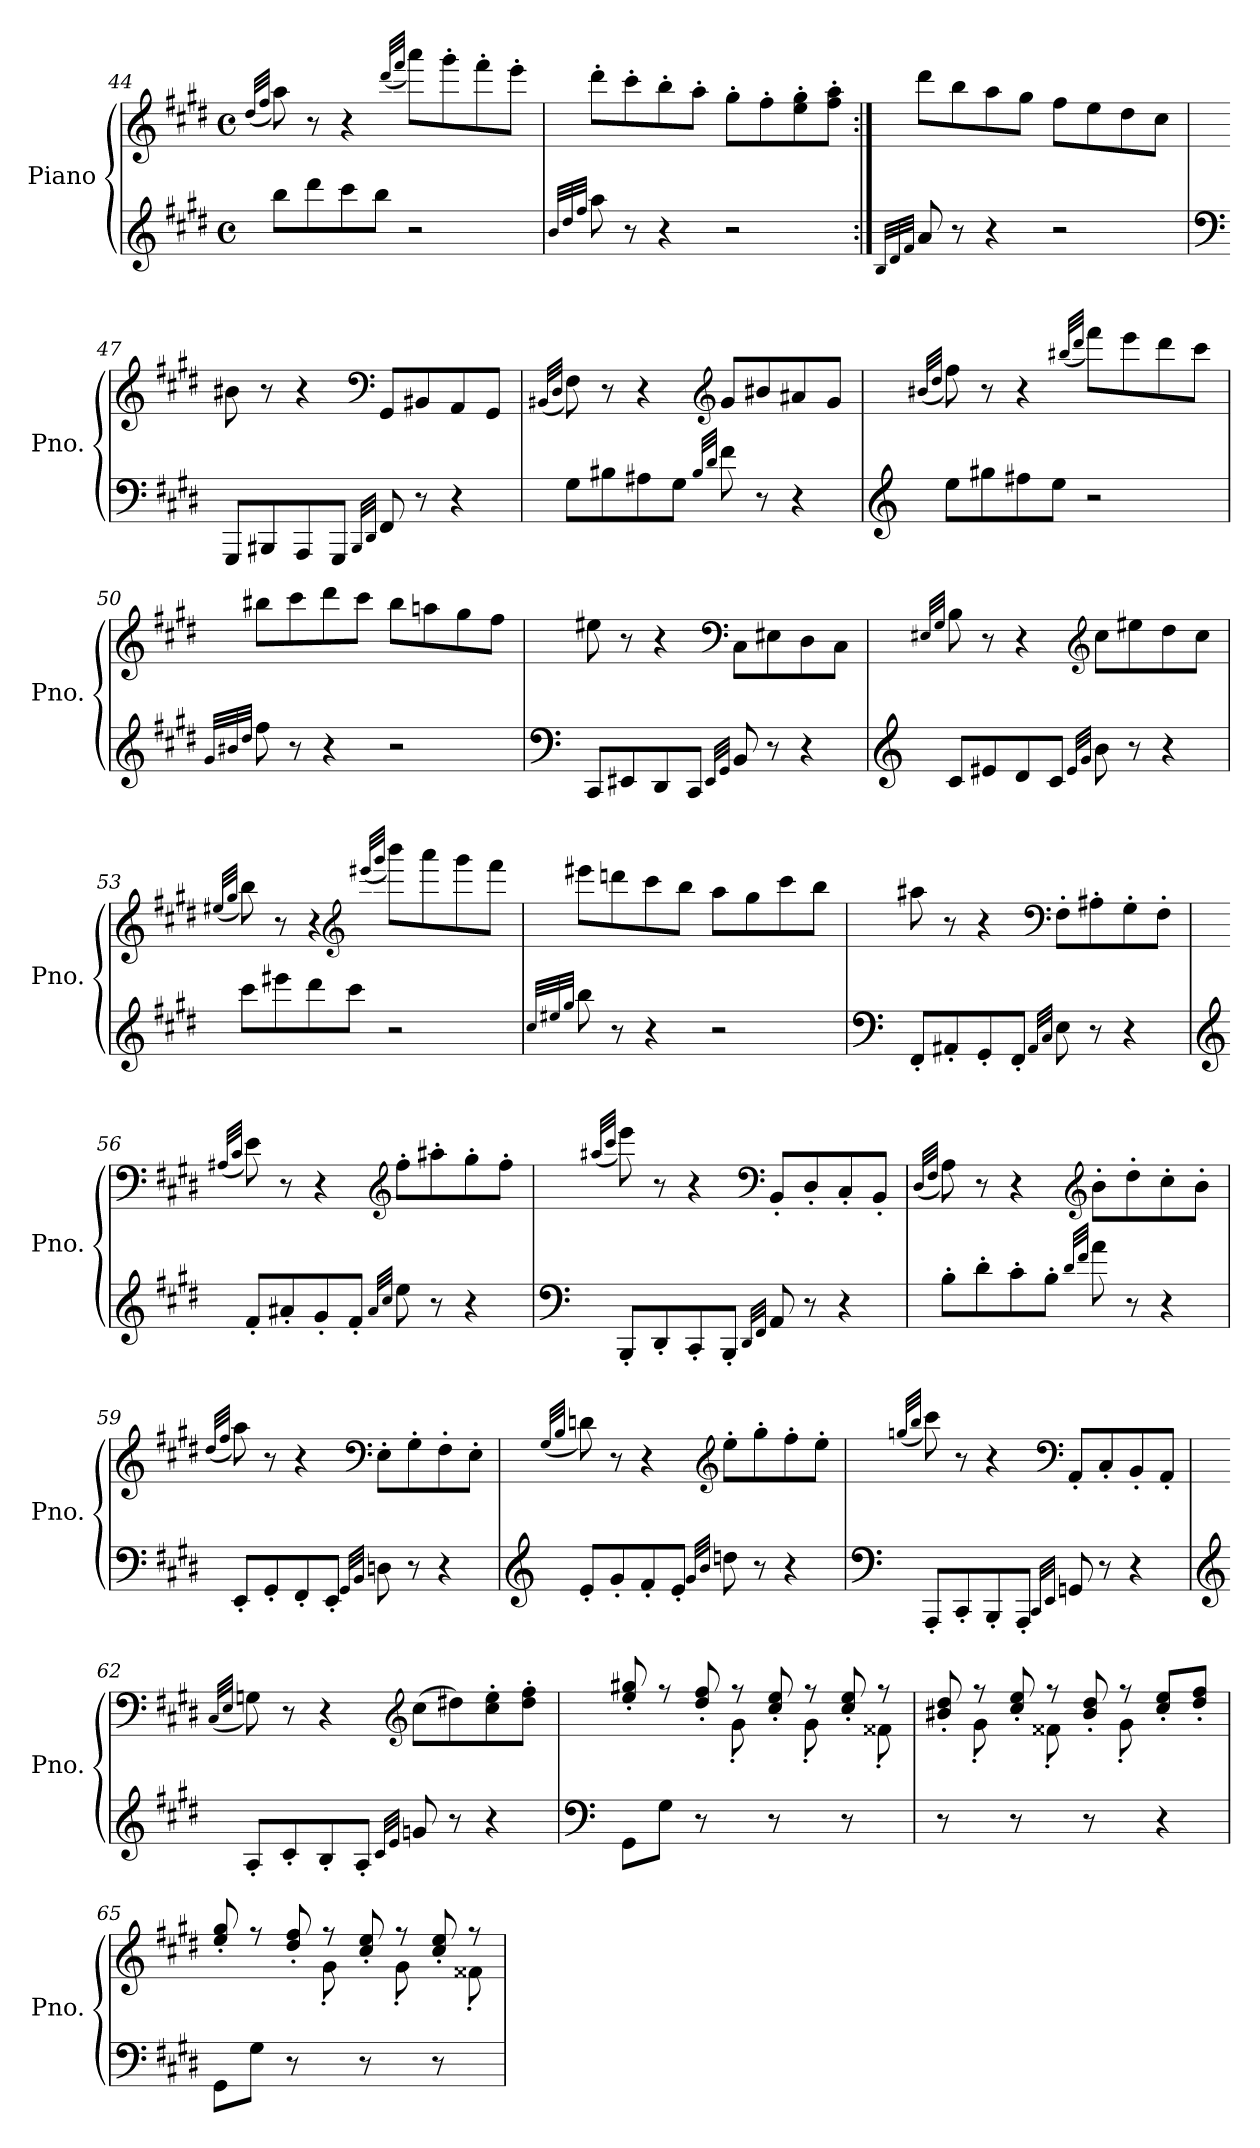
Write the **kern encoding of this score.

**kern	**kern
*part1	*part1
*staff2	*staff1
*I"Piano	*
*I'Pno.	*
*clefG2	*clefG2
*k[f#c#g#d#]	*k[f#c#g#d#]
*M4/4	*M4/4
*met(c)	*met(c)
=44	=44
.	(32qdd#/LLL
.	32qff#/JJJ
8bb\L	8aa\)
8ddd#\	8r
8ccc#\	4r
8bb\J	.
.	(32qddd#/LLL
.	32qfff#/JJJ
2r	8aaa\L)
.	8ggg#'\
.	8fff#'\
.	8eee'\J
!!LO:LB:g=z
=45	=45
32qb/LLL	.
32qdd#/	.
32qff#/JJJ	.
8aa\	8ddd#'\L
8r	8ccc#'\
4r	8bb'\
.	8aa'\J
2r	8gg#'\L
.	8ff#'\
.	8ee\' 8gg#\'
.	8ff#\' 8aa\'J
=46:|!	=46:|!
32qB/LLL	.
32qd#/	.
32qf#/JJJ	.
8a/	8ddd#\L
8r	8bb\
4r	8aa\
.	8gg#\J
2r	8ff#\L
.	8ee\
.	8dd#\
.	8cc#\J
=47	=47
*clefF4	*
8GGG#/L	8b#X\
8BBB#X/	8r
8AAA/	4r
8GGG#/J	.
32qBBB#/LLL	.
32qDD#/JJJ	.
*	*clefF4
8FF#/	8GG#/L
8r	8BB#X/
4r	8AA/
.	8GG#/J
=48	=48
.	(32qBB#X/LLL
.	32qD#/JJJ
8G#\L	8F#\)
8B#X\	8r
8A#X\	4r
8G#\J	.
32qB#/LLL	.
32qd#/JJJ	.
*	*clefG2
8f#\	8g#/L
8r	8b#X/
4r	8a#X/
.	8g#/J
!!LO:PB:g=z
=49	=49
*clefG2	*
.	(32qb#X/LLL
.	32qdd#/JJJ
8ee\L	8ff#\)
8gg#X\	8r
8ff#X\	4r
8ee\J	.
.	(32qbb#X/LLL
.	32qddd#/JJJ
2r	8fff#\L)
.	8eee\
.	8ddd#\
.	8ccc#\J
=50	=50
32qg#/LLL	.
32qb#X/	.
32qdd#/JJJ	.
8ff#\	8bb#X\L
8r	8ccc#\
4r	8ddd#\
.	8ccc#\J
2r	8bb#\L
.	8aan\
.	8gg#\
.	8ff#\J
=51	=51
*clefF4	*
8CC#/L	8ee#X\
8EE#X/	8r
8DD#/	4r
8CC#/J	.
32qEE#/LLL	.
32qGG#/JJJ	.
*	*clefF4
8BB/	8C#\L
8r	8E#X\
4r	8D#\
.	8C#\J
=52	=52
*clefG2	*
.	32qE#X/LLL
.	32qG#/JJJ
8c#/L	8B\
8e#X/	8r
8d#/	4r
8c#/J	.
32qe#/LLL	.
32qg#/JJJ	.
*	*clefG2
8b\	8cc#\L
8r	8ee#X\
4r	8dd#\
.	8cc#\J
!!LO:LB:g=z
=53	=53
.	(32qee#X/LLL
.	32qgg#/JJJ
8ccc#\L	8bb\)
8eee#X\	8r
8ddd#\	4r
8ccc#\J	.
*	*clefG2
.	(32qeee#X/LLL
.	32qggg#/JJJ
2r	8bbb\L)
.	8aaa\
.	8ggg#\
.	8fff#\J
=54	=54
32qcc#/LLL	.
32qee#X/	.
32qgg#/JJJ	.
8bb\	8eee#X\L
8r	8dddn\
4r	8ccc#\
.	8bb\J
2r	8aa\L
.	8gg#\
.	8ccc#\
.	8bb\J
=55	=55
*clefF4	*
8FF#'/L	8aa#X\
8AA#X'/	8r
8GG#'/	4r
8FF#'/J	.
32qAA#/LLL	.
32qC#/JJJ	.
*	*clefF4
8E\	8F#'\L
8r	8A#X'\
4r	8G#'\
.	8F#'\J
=56	=56
*clefG2	*
.	(32qA#X/LLL
.	32qc#/JJJ
8f#'/L	8e\)
8a#X'/	8r
8g#'/	4r
8f#'/J	.
32qa#/LLL	.
32qcc#/JJJ	.
*	*clefG2
8ee\	8ff#'\L
8r	8aa#X'\
4r	8gg#'\
.	8ff#'\J
!!LO:LB:g=z
=57	=57
*clefF4	*
.	(32qaa#X/LLL
.	32qccc#/JJJ
8BBB'/L	8eee\)
8DD#'/	8r
8CC#'/	4r
8BBB'/J	.
32qDD#/LLL	.
32qFF#/JJJ	.
*	*clefF4
8AA/	8BB'/L
8r	8D#'/
4r	8C#'/
.	8BB'/J
=58	=58
.	(32qD#/LLL
.	32qF#/JJJ
8B'\L	8A\)
8d#'\	8r
8c#'\	4r
8B'\J	.
32qd#/LLL	.
32qf#/JJJ	.
*	*clefG2
8a\	8b'\L
8r	8dd#'\
4r	8cc#'\
.	8b'\J
=59	=59
.	(32qdd#/LLL
.	32qff#/JJJ
8EE'/L	8aa\)
8GG#'/	8r
8FF#'/	4r
8EE'/J	.
32qGG#/LLL	.
32qBB/JJJ	.
*	*clefF4
8Dn\	8E'\L
8r	8G#'\
4r	8F#'\
.	8E'\J
=60	=60
*clefG2	*
.	(32qG#/LLL
.	32qB/JJJ
8e'/L	8dn\)
8g#'/	8r
8f#'/	4r
8e'/J	.
32qg#/LLL	.
32qb/JJJ	.
*	*clefG2
8ddn\	8ee'\L
8r	8gg#'\
4r	8ff#'\
.	8ee'\J
!!LO:LB:g=z
=61	=61
*clefF4	*
.	(32qggn/LLL
.	32qbb/JJJ
8AAA'/L	8ccc#\)
8CC#'/	8r
8BBB'/	4r
8AAA'/J	.
32qCC#/LLL	.
32qEE/JJJ	.
*	*clefF4
8GGn/	8AA'/L
8r	8C#'/
4r	8BB'/
.	8AA'/J
=62	=62
*clefG2	*
.	(32qC#/LLL
.	32qE/JJJ
8A'/L	8Gn\)
8c#'/	8r
8B'/	4r
8A'/J	.
32qc#/LLL	.
32qe/JJJ	.
*	*clefG2
8gn/	(8cc#\L
8r	8dd#X\)
4r	8cc#\' 8ee\'
.	8dd#\' 8ff#\'J
=63	=63
*clefF4	*
*	*^
8GG#\L	8ee/' 8gg#X/'	4.ryy
8G#\J	8rff	.
8r	8dd#/' 8ff#/'	.
8ryy	8rff	8g#'\
8r	8cc#/' 8ee/'	8ryy
8ryy	8rff	8g#'\
8r	8cc#/' 8ee/'	8ryy
8ryy	8rff	8f##X'\
=64	=64	=64
8r	8b#X/' 8dd#/'	8ryy
8ryy	8rff	8g#'\
8r	8cc#/' 8ee/'	8ryy
8ryy	8rff	8f##X'\
8r	8b#/' 8dd#/'	8ryy
8ryy	8rff	8g#'\
4r	8cc#/' 8ee/'L	4ryy
.	8dd#/' 8ff#/'J	.
!!LO:PB:g=z	!!
=65	=65	=65
8GG#\L	8ee/' 8gg#/'	4.ryy
8G#\J	8rff	.
8r	8dd#/' 8ff#/'	.
8ryy	8rff	8g#'\
8r	8cc#/' 8ee/'	8ryy
8ryy	8rff	8g#'\
8r	8cc#/' 8ee/'	8ryy
8ryy	8rff	8f##X'\
*	*v	*v
=	=
*-	*-
